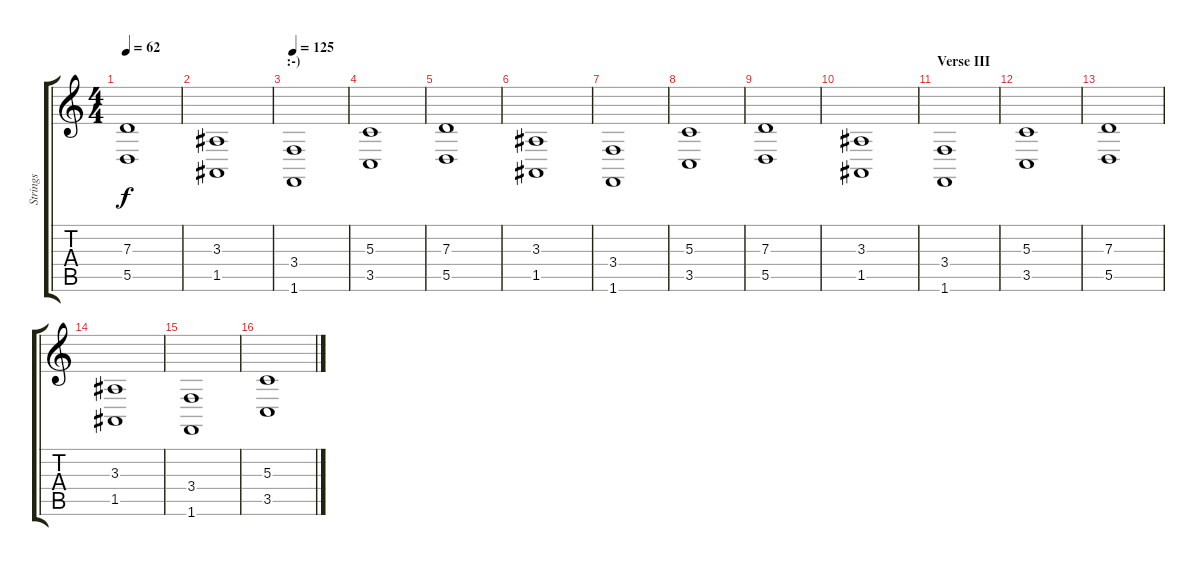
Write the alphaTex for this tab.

\track ("Strings" "Strings") {instrument synthstrings1}
\staff {score tabs}
\tuning (E4 B3 G3 D3 A2 E2) {hide}
\ts (4 4)
\tempo 62
\clef g2
\ks c
(7.3 5.5).1{dy f} |
(3.3 1.5).1 |
\section ("" ":-)")
\tempo 125
(3.4 1.6).1 |
(5.3 3.5).1 |
(7.3 5.5).1 |
(3.3 1.5).1 |
(3.4 1.6).1 |
(5.3 3.5).1 |
(7.3 5.5).1 |
(3.3 1.5).1 |
\section ("" "Verse III")
(3.4 1.6).1 |
(5.3 3.5).1 |
(7.3 5.5).1 |
(3.3 1.5).1 |
(3.4 1.6).1 |
(5.3 3.5).1
